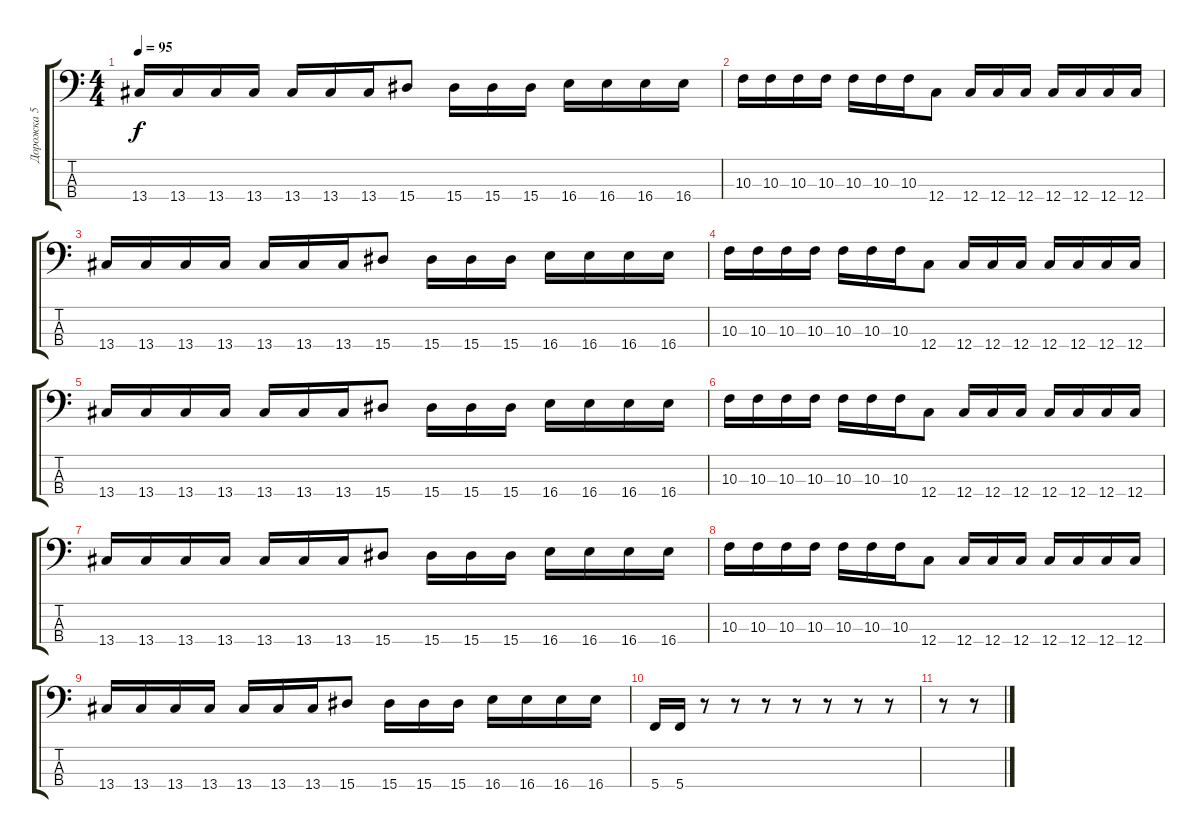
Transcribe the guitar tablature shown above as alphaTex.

\track ("Дорожка 5" "Дорожка 5") {instrument electricbasspick}
\staff {score tabs}
\tuning (F2 C2 G1 C1) {hide}
\ts (4 4)
\tempo 95
\clef f4
\ks c
13.4.16{dy f} 13.4.16 13.4.16 13.4.16 13.4.16 13.4.16 13.4.16 15.4.8 15.4.16 15.4.16 15.4.16 16.4.16 16.4.16 16.4.16 16.4.16 |
10.3.16 10.3.16 10.3.16 10.3.16 10.3.16 10.3.16 10.3.16 12.4.8 12.4.16 12.4.16 12.4.16 12.4.16 12.4.16 12.4.16 12.4.16 |
13.4.16 13.4.16 13.4.16 13.4.16 13.4.16 13.4.16 13.4.16 15.4.8 15.4.16 15.4.16 15.4.16 16.4.16 16.4.16 16.4.16 16.4.16 |
10.3.16 10.3.16 10.3.16 10.3.16 10.3.16 10.3.16 10.3.16 12.4.8 12.4.16 12.4.16 12.4.16 12.4.16 12.4.16 12.4.16 12.4.16 |
13.4.16 13.4.16 13.4.16 13.4.16 13.4.16 13.4.16 13.4.16 15.4.8 15.4.16 15.4.16 15.4.16 16.4.16 16.4.16 16.4.16 16.4.16 |
10.3.16 10.3.16 10.3.16 10.3.16 10.3.16 10.3.16 10.3.16 12.4.8 12.4.16 12.4.16 12.4.16 12.4.16 12.4.16 12.4.16 12.4.16 |
13.4.16 13.4.16 13.4.16 13.4.16 13.4.16 13.4.16 13.4.16 15.4.8 15.4.16 15.4.16 15.4.16 16.4.16 16.4.16 16.4.16 16.4.16 |
10.3.16 10.3.16 10.3.16 10.3.16 10.3.16 10.3.16 10.3.16 12.4.8 12.4.16 12.4.16 12.4.16 12.4.16 12.4.16 12.4.16 12.4.16 |
13.4.16 13.4.16 13.4.16 13.4.16 13.4.16 13.4.16 13.4.16 15.4.8 15.4.16 15.4.16 15.4.16 16.4.16 16.4.16 16.4.16 16.4.16 |
5.4.16 5.4.16 r.8 r.8 r.8 r.8 r.8 r.8 r.8 |
r.8 r.8
